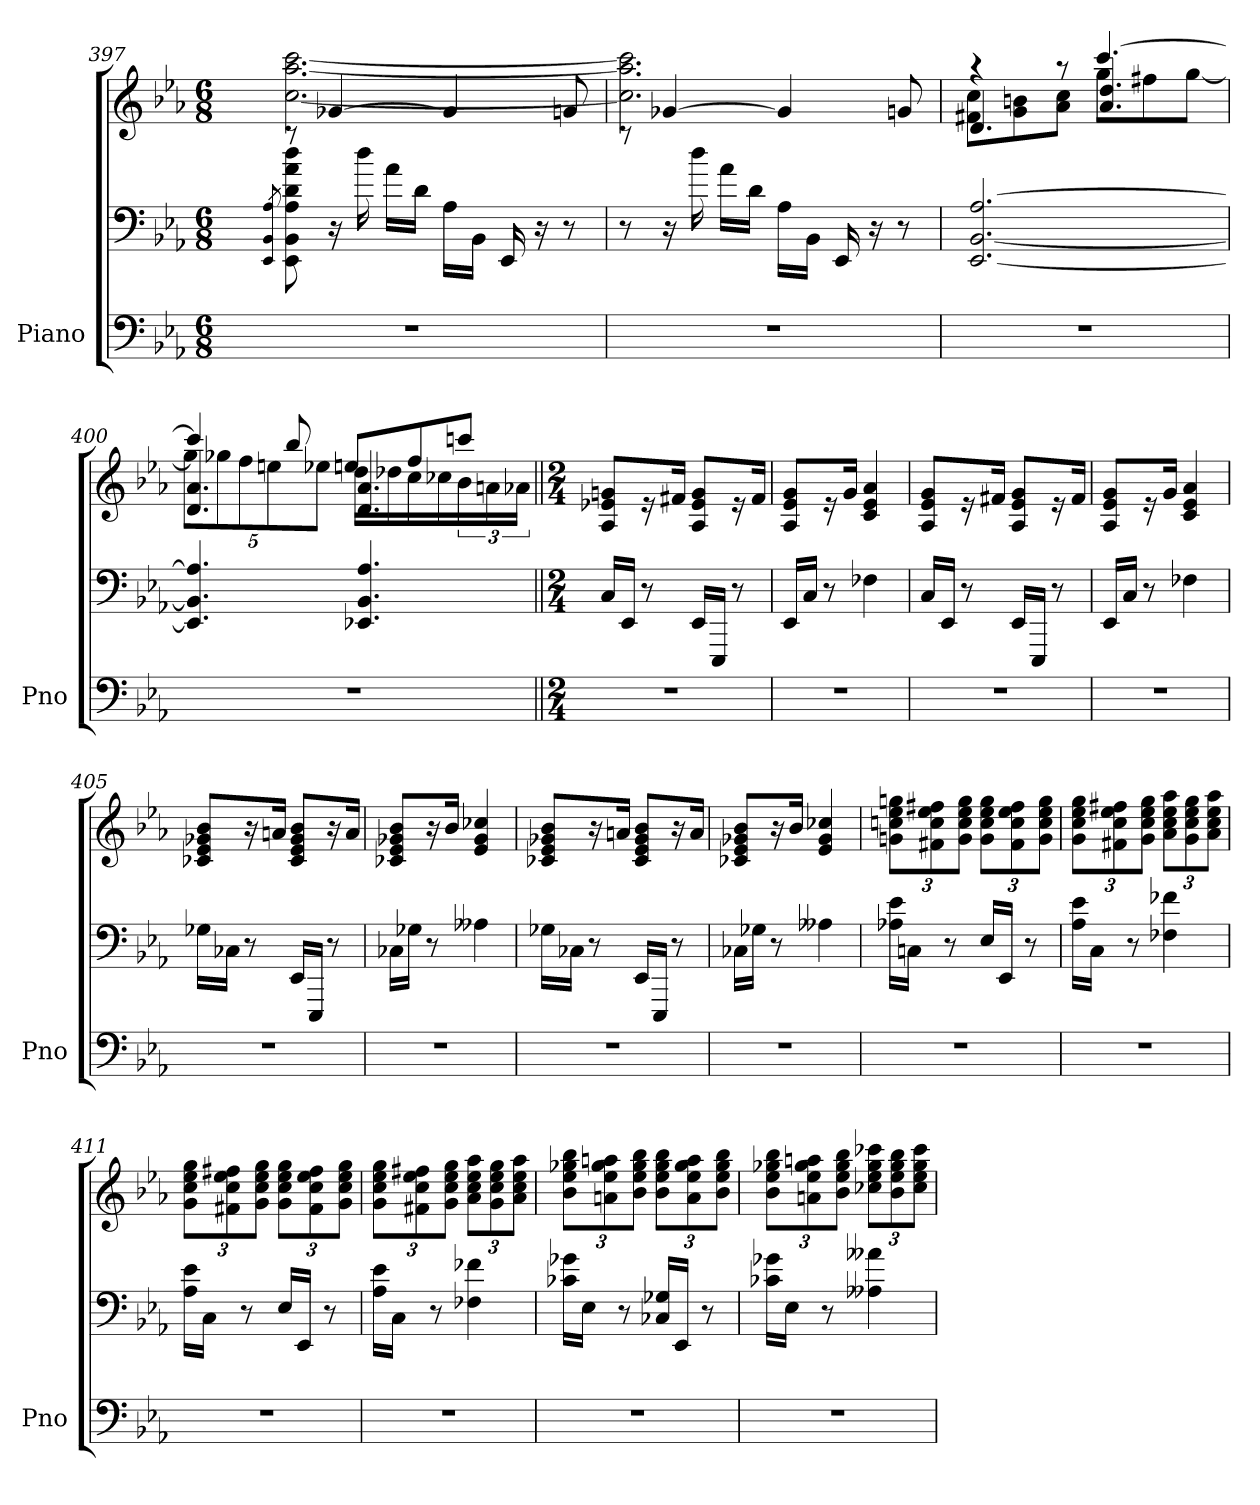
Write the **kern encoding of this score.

**kern	**kern	**kern
*part1	*part1	*part1
*staff3	*staff2	*staff1
*I"Piano	*	*
*I'Pno	*	*
*clefF4	*clefF4	*clefG2
*k[b-e-a-]	*k[b-e-a-]	*k[b-e-a-]
*M6/8	*M6/8	*M6/8
=397	=397	=397
.	8qEE- 8qBB- 8qA-	.
*	*	*^
2.r	8EE-] 8BB-] 8A-] 8d 8a- 8dd	8rc	[2.cc [2.aa- [2.ccc
.	16r	[4g-X	.
.	16dd	.	.
.	16a-LL	.	.
.	16dJJ	.	.
.	16A-LL	4g-]	.
.	16BB-JJ	.	.
.	16EE-	.	.
.	16r	.	.
.	8r	8gn	.
=398	=398	=398	=398
2.r	8r	8rc	2.cc] 2.aa-] 2.ccc]
.	16r	[4g-X	.
.	16dd	.	.
.	16a-LL	.	.
.	16dJJ	.	.
.	16A-LL	4g-]	.
.	16BB-JJ	.	.
.	16EE-	.	.
.	16r	.	.
.	8r	8gn	.
=399	=399	=399	=399
*	*	*	*^
2.r	[2.EE- [2.BB- [2.A-	4.d	8f#X 8ccL	4raa
.	.	.	8g 8bn	.
.	.	.	8a- 8ccJ	8raa
.	.	4.a- 4.dd	8ggL	[4.ccc
.	.	.	8ff#X	.
.	.	.	[8ggJ	.
=400	=400	=400	=400	=400
2.r	4.EE-] 4.BB-] 4.A-]	4.d 4.a-	40%3ggL]	4ccc]
.	.	.	40%3gg-X	.
.	.	.	40%3ff	.
.	.	.	40%3een	.
.	.	.	.	8bb-
.	.	.	40%3ee-XJ	.
.	4.EE-X 4.BB- 4.A-	4.d 4.a-	16ddLL	8eenL
.	.	.	16dd-X	.
.	.	.	16cc	8ff
.	.	.	16cc-X	.
.	.	.	24b-	8cccnJ
.	.	.	24an	.
.	.	.	24a-XJJ	.
*	*	*v	*v	*v
=401||	=401||	=401||
*M2/4	*M2/4	*M2/4
2r	16CLL	8A- 8e-X 8gnL
.	16EE-JJ	.
.	8r	16r
.	.	16f#XJk
.	16EE-LL	8A- 8e- 8gL
.	16EEE-JJ	.
.	8r	16r
.	.	16f#Jk
=402	=402	=402
2r	16EE-LL	8A- 8e- 8gL
.	16CJJ	.
.	8r	16r
.	.	16gJk
.	4F-X	4c 4e- 4a-
=403	=403	=403
2r	16CLL	8A- 8e- 8gL
.	16EE-JJ	.
.	8r	16r
.	.	16f#XJk
.	16EE-LL	8A- 8e- 8gL
.	16EEE-JJ	.
.	8r	16r
.	.	16f#Jk
=404	=404	=404
2r	16EE-LL	8A- 8e- 8gL
.	16CJJ	.
.	8r	16r
.	.	16gJk
.	4F-X	4c 4e- 4a-
=405	=405	=405
2r	16G-XLL	8c-X 8e- 8g-X 8b-L
.	16C-XJJ	.
.	8r	16r
.	.	16anJk
.	16EE-LL	8c- 8e- 8g- 8b-L
.	16EEE-JJ	.
.	8r	16r
.	.	16aJk
=406	=406	=406
2r	16C-XLL	8c-X 8e- 8g-X 8b-L
.	16G-XJJ	.
.	8r	16r
.	.	16b-Jk
.	4A--X	4e- 4g- 4cc-X
=407	=407	=407
2r	16G-XLL	8c-X 8e- 8g-X 8b-L
.	16C-XJJ	.
.	8r	16r
.	.	16anJk
.	16EE-LL	8c- 8e- 8g- 8b-L
.	16EEE-JJ	.
.	8r	16r
.	.	16aJk
=408	=408	=408
2r	16C-XLL	8c-X 8e- 8g-X 8b-L
.	16G-XJJ	.
.	8r	16r
.	.	16b-Jk
.	4A--X	4e- 4g- 4cc-X
=409	=409	=409
2r	16A-X 16e-LL	12gn 12ccn 12ee- 12ggnL
.	16CnJJ	.
.	.	12f#X 12cc 12ee- 12ff#X
.	8r	.
.	.	12g 12cc 12ee- 12ggJ
.	16E-LL	12g 12cc 12ee- 12ggL
.	16EE-JJ	.
.	.	12f# 12cc 12ee- 12ff#
.	8r	.
.	.	12g 12cc 12ee- 12ggJ
=410	=410	=410
2r	16A- 16e-LL	12g 12cc 12ee- 12ggL
.	16CJJ	.
.	.	12f#X 12cc 12ee- 12ff#X
.	8r	.
.	.	12g 12cc 12ee- 12ggJ
.	4F-X 4f-X	12a- 12cc 12ee- 12aa-L
.	.	12g 12cc 12ee- 12gg
.	.	12a- 12cc 12ee- 12aa-J
=411	=411	=411
2r	16A- 16e-LL	12g 12cc 12ee- 12ggL
.	16CJJ	.
.	.	12f#X 12cc 12ee- 12ff#X
.	8r	.
.	.	12g 12cc 12ee- 12ggJ
.	16E-LL	12g 12cc 12ee- 12ggL
.	16EE-JJ	.
.	.	12f# 12cc 12ee- 12ff#
.	8r	.
.	.	12g 12cc 12ee- 12ggJ
=412	=412	=412
2r	16A- 16e-LL	12g 12cc 12ee- 12ggL
.	16CJJ	.
.	.	12f#X 12cc 12ee- 12ff#X
.	8r	.
.	.	12g 12cc 12ee- 12ggJ
.	4F-X 4f-X	12a- 12cc 12ee- 12aa-L
.	.	12g 12cc 12ee- 12gg
.	.	12a- 12cc 12ee- 12aa-J
=413	=413	=413
2r	16c-X 16g-XLL	12b- 12ee- 12gg-X 12bb-L
.	16E-JJ	.
.	.	12an 12ee- 12gg- 12aan
.	8r	.
.	.	12b- 12ee- 12gg- 12bb-J
.	16C-X 16G-XLL	12b- 12ee- 12gg- 12bb-L
.	16EE-JJ	.
.	.	12a 12ee- 12gg- 12aa
.	8r	.
.	.	12b- 12ee- 12gg- 12bb-J
=414	=414	=414
2r	16c-X 16g-XLL	12b- 12ee- 12gg-X 12bb-L
.	16E-JJ	.
.	.	12an 12ee- 12gg- 12aan
.	8r	.
.	.	12b- 12ee- 12gg- 12bb-J
.	4A--X 4a--X	12cc-X 12ee- 12gg- 12ccc-XL
.	.	12b- 12ee- 12gg- 12bb-
.	.	12cc- 12ee- 12gg- 12ccc-J
=	=	=
*-	*-	*-
